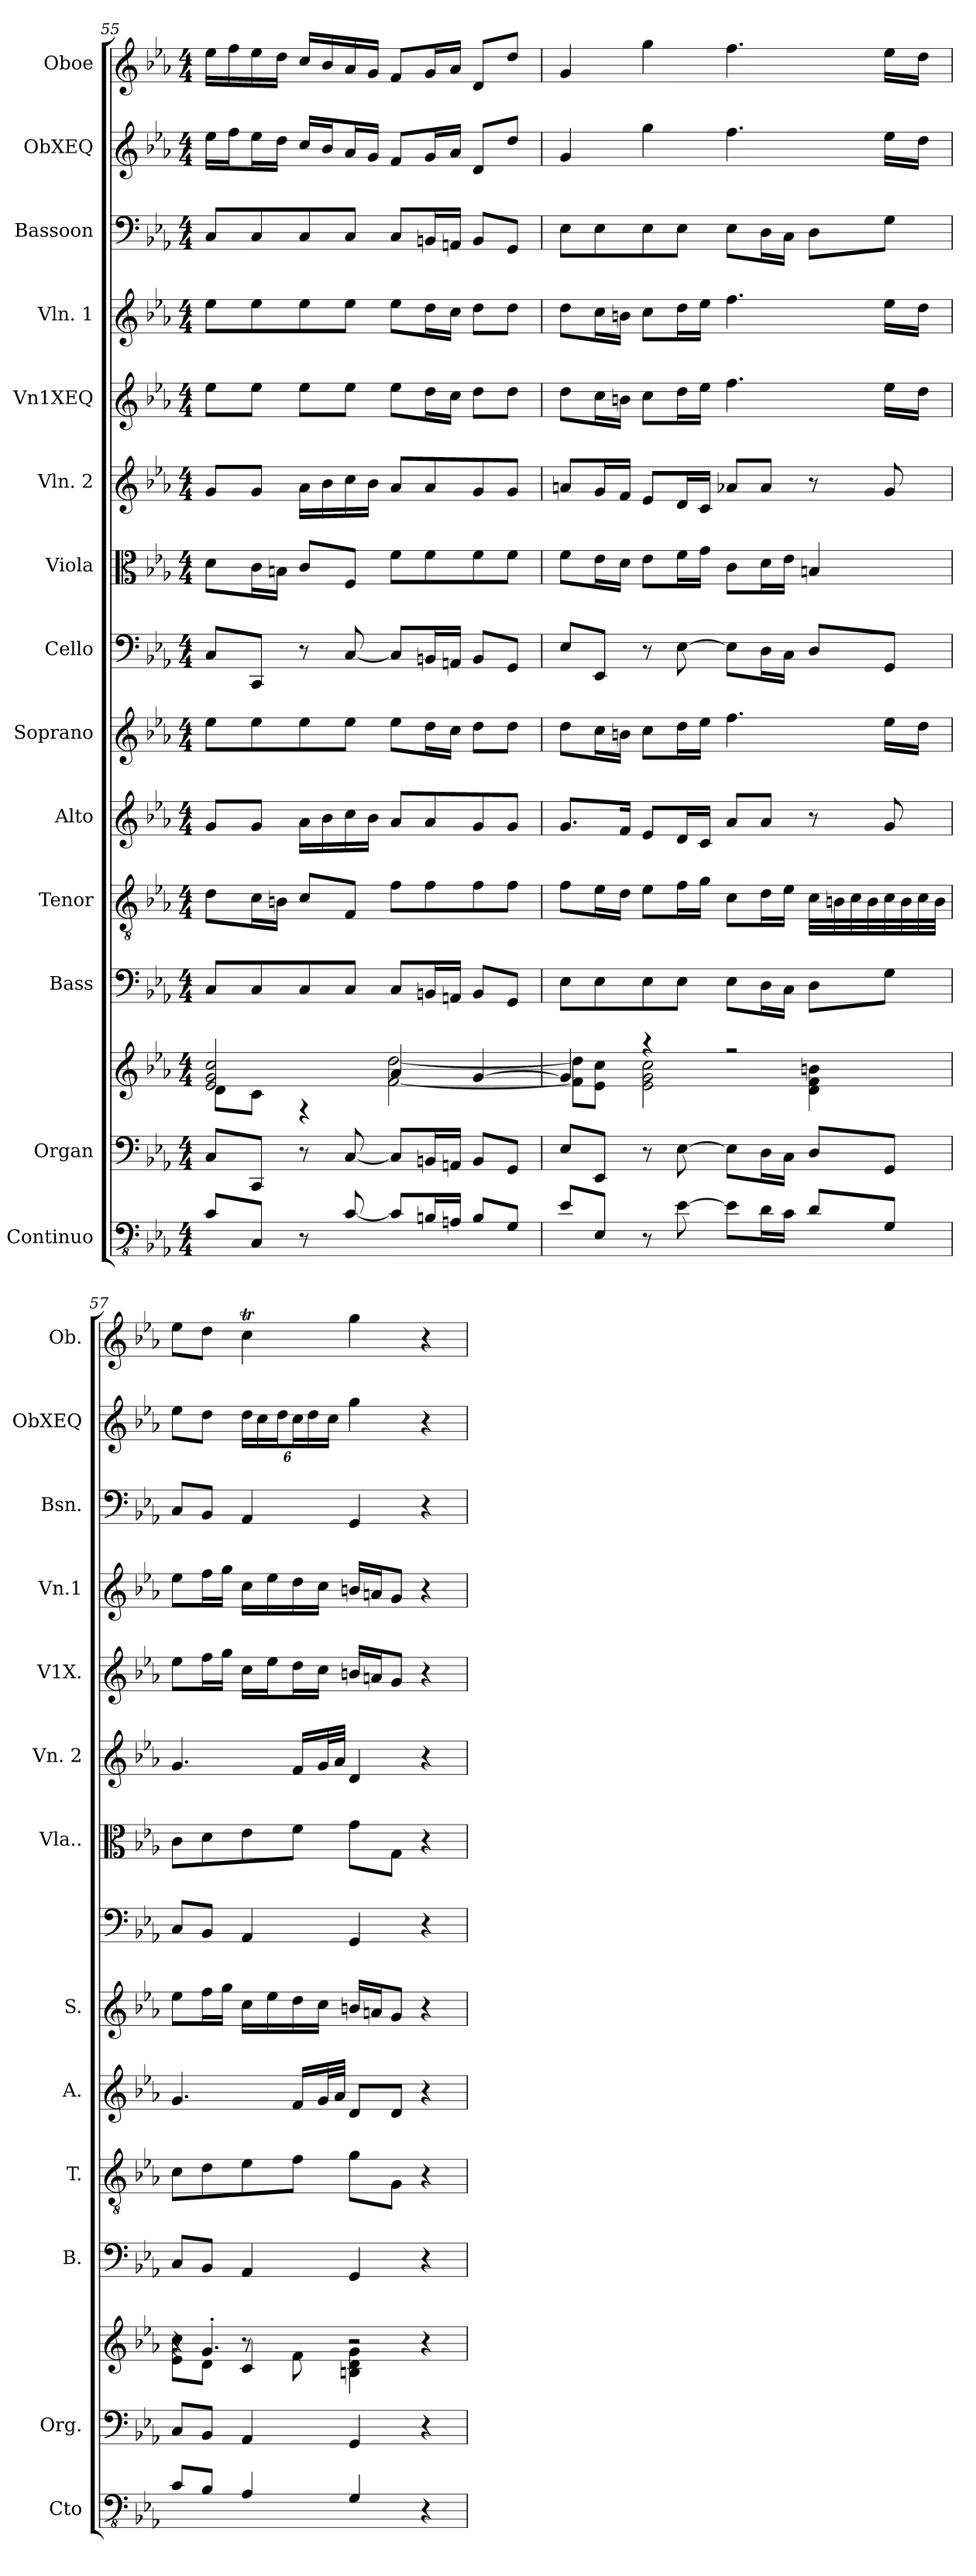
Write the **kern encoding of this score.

**kern	**kern	**kern	**kern	**kern	**kern	**kern	**kern	**kern	**kern	**kern	**kern	**kern	**kern	**kern
*part14	*part13	*part13	*part12	*part11	*part10	*part9	*part8	*part7	*part6	*part5	*part4	*part3	*part2	*part1
*staff15	*staff14	*staff13	*staff12	*staff11	*staff10	*staff9	*staff8	*staff7	*staff6	*staff5	*staff4	*staff3	*staff2	*staff1
*I"Continuo	*I"Organ	*	*I"Bass	*I"Tenor	*I"Alto	*I"Soprano	*I"Cello	*I"Viola	*I"Vln. 2	*I"Vn1XEQ	*I"Vln. 1	*I"Bassoon	*I"ObXEQ	*I"Oboe
*I'Cto	*I'Org.	*	*I'B.	*I'T.	*I'A.	*I'S.	*	*I'Vla..	*I'Vn. 2	*I'V1X.	*I'Vn.1	*I'Bsn.	*I'ObXEQ	*I'Ob.
!!LO:PB:g=z
*clefFv4	*clefF4	*clefG2	*clefF4	*clefGv2	*clefG2	*clefG2	*clefF4	*clefC3	*clefG2	*clefG2	*clefG2	*clefF4	*clefG2	*clefG2
*ITrd7c12	*	*	*	*	*	*	*	*	*	*	*	*	*	*
*k[b-e-a-]	*k[b-e-a-]	*k[b-e-a-]	*k[b-e-a-]	*k[b-e-a-]	*k[b-e-a-]	*k[b-e-a-]	*k[b-e-a-]	*k[b-e-a-]	*k[b-e-a-]	*k[b-e-a-]	*k[b-e-a-]	*k[b-e-a-]	*k[b-e-a-]	*k[b-e-a-]
*M4/4	*M4/4	*M4/4	*M4/4	*M4/4	*M4/4	*M4/4	*M4/4	*M4/4	*M4/4	*M4/4	*M4/4	*M4/4	*M4/4	*M4/4
=55	=55	=55	=55	=55	=55	=55	=55	=55	=55	=55	=55	=55	=55	=55
*	*	*^	*	*	*	*	*	*	*	*	*	*	*	*
8CC/L	8C/L	2e-/ 2g/ 2cc/	8d\L	8C/L	8d\L	8g/L	8ee-\L	8C/L	8d\L	8g/L	8ee-\L	8ee-\L	8C/L	16ee-\LL	16ee-\LL
.	.	.	.	.	.	.	.	.	.	.	.	.	.	16ff\J	16ff\
8CCC/J	8CC/J	.	8c\J	8C/	16c\L	8g/J	8ee-\	8CC/J	16c\L	8g/J	8ee-\J	8ee-\	8C/	16ee-\L	16ee-\
.	.	.	.	.	16Bn\JJ	.	.	.	16Bn\JJ	.	.	.	.	16dd\JJ	16dd\JJ
8r	8r	.	4r	8C/	8c/L	16a-\LL	8ee-\	8r	8c/L	16a-\LL	8ee-\L	8ee-\	8C/	16cc/LL	16cc/LL
.	.	.	.	.	.	16b-\	.	.	.	16b-\	.	.	.	16b-/J	16b-/
[8CC/	[8C/	.	.	8C/J	8F/J	16cc\	8ee-\J	[8C/	8F/J	16cc\	8ee-\J	8ee-\J	8C/J	16a-/L	16a-/
.	.	.	.	.	.	16b-\JJ	.	.	.	16b-\JJ	.	.	.	16g/JJ	16g/JJ
8CC/L]	8C/L]	4a-/	[2f\ [2dd\	8C/L	8f\L	8a-/L	8ee-\L	8C/L]	8f\L	8a-/L	8ee-\L	8ee-\L	8C/L	8f/L	8f/L
16BBBn/L	16BBn/L	.	.	16BBn/L	8f\	8a-/	16dd\L	16BBn/L	8f\	8a-/	16dd\L	16dd\L	16BBn/L	16g/L	16g/L
16AAAn/JJ	16AAn/JJ	.	.	16AAn/JJ	.	.	16cc\JJ	16AAn/JJ	.	.	16cc\JJ	16cc\JJ	16AAn/JJ	16a-/JJ	16a-/JJ
8BBB/L	8BB/L	[4g/	.	8BB/L	8f\	8g/	8dd\L	8BB/L	8f\	8g/	8dd\L	8dd\L	8BB/L	8d/L	8d/L
8GGG/J	8GG/J	.	.	8GG/J	8f\J	8g/J	8dd\J	8GG/J	8f\J	8g/J	8dd\J	8dd\J	8GG/J	8dd/J	8dd/J
=56	=56	=56	=56	=56	=56	=56	=56	=56	=56	=56	=56	=56	=56	=56	=56
8EE-/L	8E-/L	4g/]	8f\] 8dd\]L	8E-\L	8f\L	8.g/L	8dd\L	8E-/L	8f\L	8an/L	8dd\L	8dd\L	8E-\L	4g/	4g/
8EEE-/J	8EE-/J	.	8e-\ 8cc\J	8E-\	16e-\L	.	16cc\L	8EE-/J	16e-\L	16g/L	16cc\L	16cc\L	8E-\	.	.
.	.	.	.	.	16d\JJ	16f/Jk	16bn\JJ	.	16d\JJ	16f/JJ	16bn\JJ	16bn\JJ	.	.	.
8r	8r	4r	2e-\ 2g\ 2cc\	8E-\	8e-\L	8e-/L	8cc\L	8r	8e-\L	8e-/L	8cc\L	8cc\L	8E-\	4gg\	4gg\
[8EE-\	[8E-\	.	.	8E-\J	16f\L	16d/L	16dd\L	[8E-\	16f\L	16d/L	16dd\L	16dd\L	8E-\J	.	.
.	.	.	.	.	16g\JJ	16c/JJ	16ee-\JJ	.	16g\JJ	16c/JJ	16ee-\JJ	16ee-\JJ	.	.	.
8EE-\L]	8E-\L]	2r	.	8E-\L	8c\L	8a-/L	4.ff\	8E-\L]	8c\L	8a-X/L	4.ff\	4.ff\	8E-\L	4.ff\	4.ff\
16DD\L	16D\L	.	.	16D\L	16d\L	8a-/J	.	16D\L	16d\L	8a-/J	.	.	16D\L	.	.
16CC\JJ	16C\JJ	.	.	16C\JJ	16e-\JJ	.	.	16C\JJ	16e-\JJ	.	.	.	16C\JJ	.	.
8DD/L	8D/L	.	4d\ 4f\ 4bn\	8D\L	32c\LLL	8r	.	8D/L	4Bn/	8r	.	.	8D\L	.	.
.	.	.	.	.	32Bn\	.	.	.	.	.	.	.	.	.	.
.	.	.	.	.	32c\	.	.	.	.	.	.	.	.	.	.
.	.	.	.	.	32B\	.	.	.	.	.	.	.	.	.	.
8GGG/J	8GG/J	.	.	8G\J	32c\	8g/	16ee-\LL	8GG/J	.	8g/	16ee-\LL	16ee-\LL	8G\J	16ee-\LL	16ee-\LL
.	.	.	.	.	32B\	.	.	.	.	.	.	.	.	.	.
.	.	.	.	.	32c\	.	16dd\JJ	.	.	.	16dd\JJ	16dd\JJ	.	16dd\JJ	16dd\JJ
.	.	.	.	.	32B\JJJ	.	.	.	.	.	.	.	.	.	.
!!LO:PB:g=z
=57	=57	=57	=57	=57	=57	=57	=57	=57	=57	=57	=57	=57	=57	=57	=57
*	*	*	*^	*	*	*	*	*	*	*	*	*	*	*	*
8CC/L	8C/L	8r	8e-\ 8cc\L	4r	8C/L	8c\L	4.g/	8ee-\L	8C/L	8c\L	4.g/	8ee-\L	8ee-\L	8C/L	8ee-\L	8ee-\L
8BBB-/J	8BB-/J	4.g'/	8d\J	.	8BB-/J	8d\	.	16ff\L	8BB-/J	8d\	.	16ff\L	16ff\L	8BB-/J	8dd\J	8dd\J
.	.	.	.	.	.	.	.	16gg\JJ	.	.	.	16gg\JJ	16gg\JJ	.	.	.
*	*	*	*	*	*	*	*	*	*	*	*	*	*	*	*Xbrackettup	*
4AAA-/	4AA-/	.	8r	4c/	4AA-/	8e-\	.	16cc\LL	4AA-/	8e-\	.	16cc\LL	16cc\LL	4AA-/	24dd\LL	4ccT\
.	.	.	.	.	.	.	.	.	.	.	.	.	.	.	24cc\	.
.	.	.	.	.	.	.	.	16ee-\	.	.	.	16ee-\J	16ee-\	.	.	.
.	.	.	.	.	.	.	.	.	.	.	.	.	.	.	24dd\J	.
.	.	.	8f\	.	.	8f\J	16f/LL	16dd\	.	8f\J	16f/LL	16dd\L	16dd\	.	24cc\L	.
.	.	.	.	.	.	.	.	.	.	.	.	.	.	.	24dd\	.
.	.	.	.	.	.	.	32g/L	16cc\JJ	.	.	32g/L	16cc\JJ	16cc\JJ	.	.	.
.	.	.	.	.	.	.	.	.	.	.	.	.	.	.	24cc\JJ	.
.	.	.	.	.	.	.	32a-/JJJ	.	.	.	32a-/JJJ	.	.	.	.	.
*	*	*	*	*	*	*	*	*	*	*	*	*	*	*	*	*MM40
4GGG/	4GG/	2r	4Bn\ 4d\ 4g\	2r	4GG/	8g\L	8d/L	16bn/LL	4GG/	8g\L	4d/	16bn/LL	16bn/LL	4GG/	4gg\	4gg\
.	.	.	.	.	.	.	.	16an/J	.	.	.	16an/J	16an/J	.	.	.
.	.	.	.	.	.	8G\J	8d/J	8g/J	.	8G\J	.	8g/J	8g/J	.	.	.
4r	4r	.	4r	.	4r	4r	4r	4r	4r	4r	4r	4r	4r	4r	4r	4r
*	*	*v	*v	*v	*	*	*	*	*	*	*	*	*	*	*	*
=	=	=	=	=	=	=	=	=	=	=	=	=	=	=
*-	*-	*-	*-	*-	*-	*-	*-	*-	*-	*-	*-	*-	*-	*-
